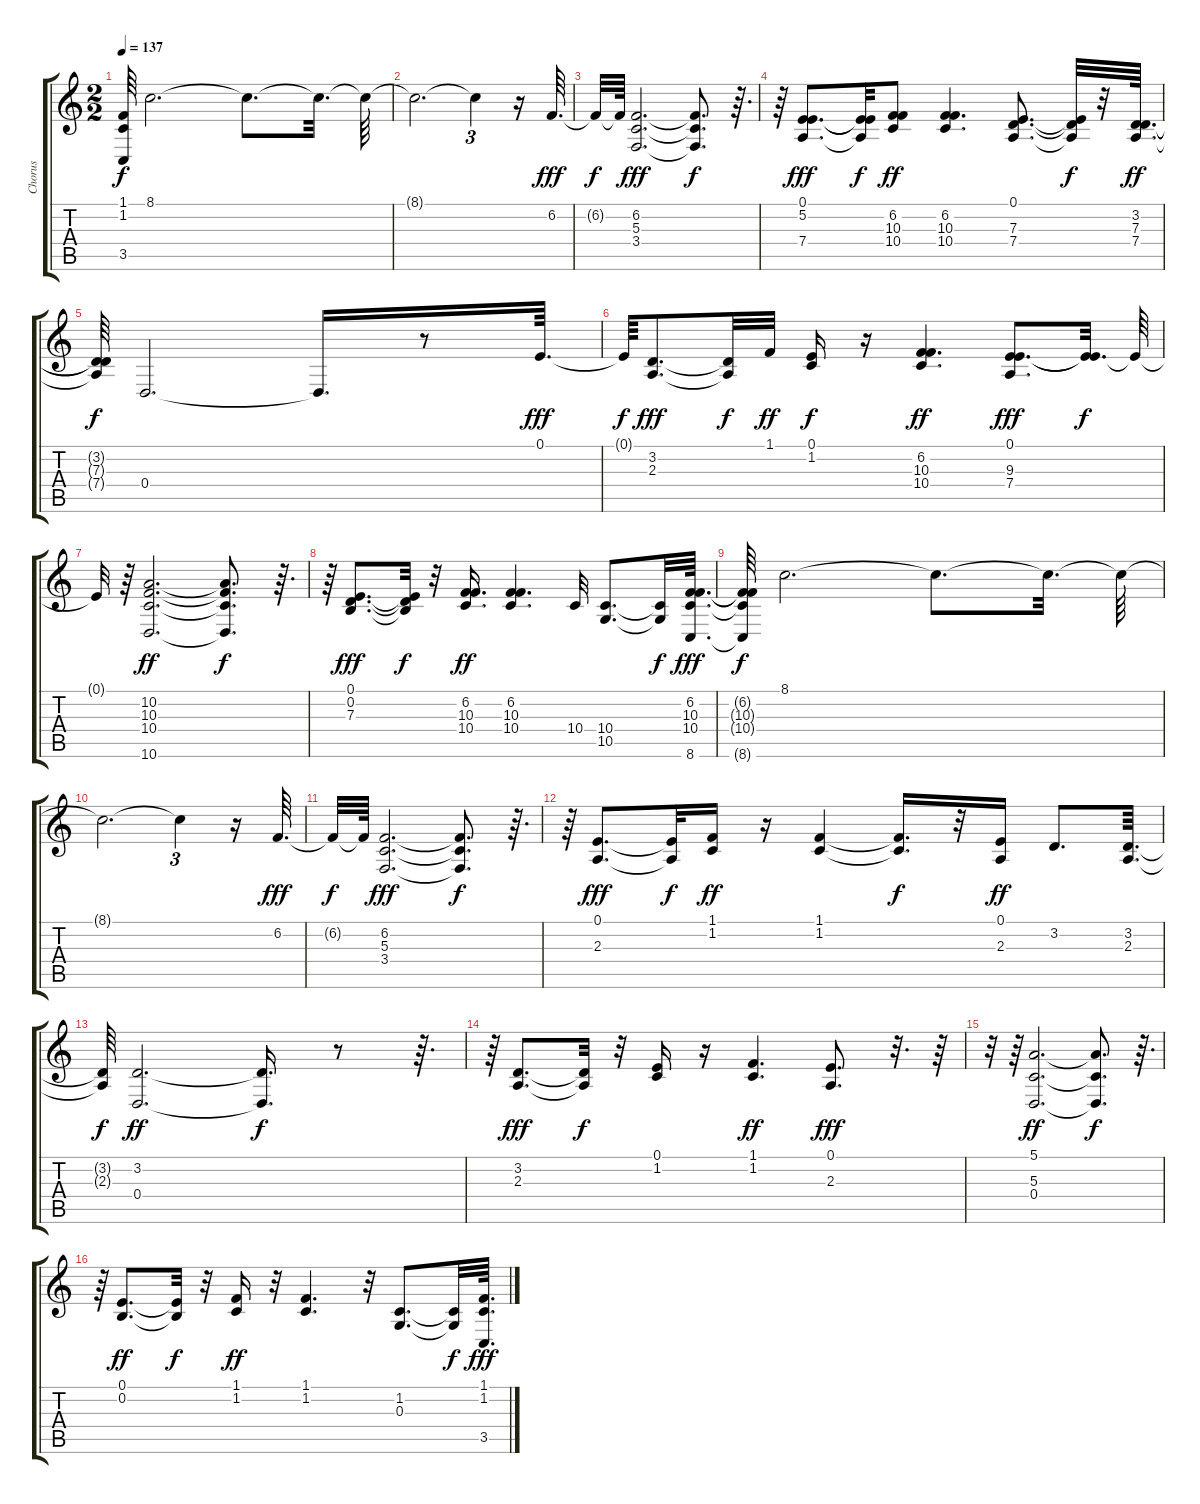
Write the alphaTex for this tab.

\track ("Chorus" "Chorus") {instrument voiceoohs}
\staff {score tabs}
\tuning (E4 B3 G3 D3 A2 E2) {hide}
\ts (2 2)
\tempo 137
\clef g2
\ks c
(1.1{t} 1.2{t} 3.5{t}).64{dy f} 8.1.2{d} 8.1{t}.8{d} 8.1{t}.32{d} 8.1{t}.64 |
8.1{t}.2{d} 8.1{t}.4{tu (3 2)} r.16 6.2.64{d dy fff} |
6.2{t}.32{dy f} 6.2{t}.64 (6.2 5.3 3.4).2{d dy fff volume 6} (6.2{t} 5.3{t} 3.4{t}).8{d dy f} r.64{d} |
r.64 (0.1 5.2 7.4).8{d dy fff} (0.1{t} 5.2{t} 7.4{t}).32{dy f} (6.2 10.3 10.4).8{dy ff} (6.2 10.3 10.4).4{d} (0.1 7.3 7.4).8{d} (0.1{t} 7.3{t} 7.4{t}).32{dy f} r.32 (3.2 7.3 7.4).64{d dy ff} |
(3.2{t} 7.3{t} 7.4{t}).64{dy f} 0.4.2{d} 0.4{t}.16{d} r.8 0.1.64{d dy fff} |
0.1{t}.64{dy f} (3.2 2.3).8{d dy fff} (3.2{t} 2.3{t}).32{dy f} 1.1.32{dy ff} (0.1 1.2).16{dy f} r.16 (6.2 10.3 10.4).4{d dy ff} (0.1 9.3 7.4).8{d dy fff} (0.1{t} 9.3{t}).32{d dy f} 0.1{t}.64 |
0.1{t}.32 r.64 (10.2 10.3 10.4 10.6).2{d dy ff} (10.2{t} 10.3{t} 10.4{t} 10.6{t}).8{d dy f} r.64{d} |
r.64 (0.1 0.2 7.3).8{d dy fff volume 5} (0.1{t} 0.2{t} 7.3{t}).32{dy f} r.32 (6.2 10.3 10.4).16{d dy ff volume 4} (6.2 10.3 10.4).4{d volume 4} 10.4.32{volume 4} (10.4 10.5).8{d} (10.4{t} 10.5{t}).32{dy f} (6.2 10.3 10.4 8.6).64{d dy fff volume 3} |
(6.2{t} 10.3{t} 10.4{t} 8.6{t}).64{dy f} 8.1.2{d} 8.1{t}.8{d} 8.1{t}.32{d} 8.1{t}.64 |
8.1{t}.2{d} 8.1{t}.4{tu (3 2)} r.16 6.2.64{d dy fff volume 2} |
6.2{t}.32{dy f} 6.2{t}.64 (6.2 5.3 3.4).2{d dy fff volume 2} (6.2{t} 5.3{t} 3.4{t}).8{d dy f} r.64{d} |
r.64 (0.1 2.3).8{d dy fff volume 1} (0.1{t} 2.3{t}).32{dy f} (1.1 1.2).16{dy ff volume 1} r.16 (1.1 1.2).4{volume 0} (1.1{t} 1.2{t}).16{d dy f} r.32 (0.1 2.3).16{dy ff volume 0} 3.2.8{d} (3.2 2.3).64{d volume 0} |
(3.2{t} 2.3{t}).64{dy f} (3.2 0.4).2{d dy ff} (3.2{t} 0.4{t}).16{d dy f} r.8 r.64{d} |
r.64 (3.2 2.3).8{d dy fff} (3.2{t} 2.3{t}).32{dy f} r.32 (0.1 1.2).16 r.16 (1.1 1.2).4{d dy ff} (0.1 2.3).8{d dy fff} r.32{d} r.64 |
r.32 r.64 (5.1 5.3 0.4).2{d dy ff} (5.1{t} 5.3{t} 0.4{t}).8{d dy f} r.64{d} |
r.64 (0.1 0.2).8{d dy ff} (0.1{t} 0.2{t}).32{dy f} r.32 (1.1 1.2).16{dy ff} r.32 (1.1 1.2).4{d} r.32 (1.2 0.3).8{d} (1.2{t} 0.3{t}).32{dy f} (1.1 1.2 3.5).64{d dy fff}
